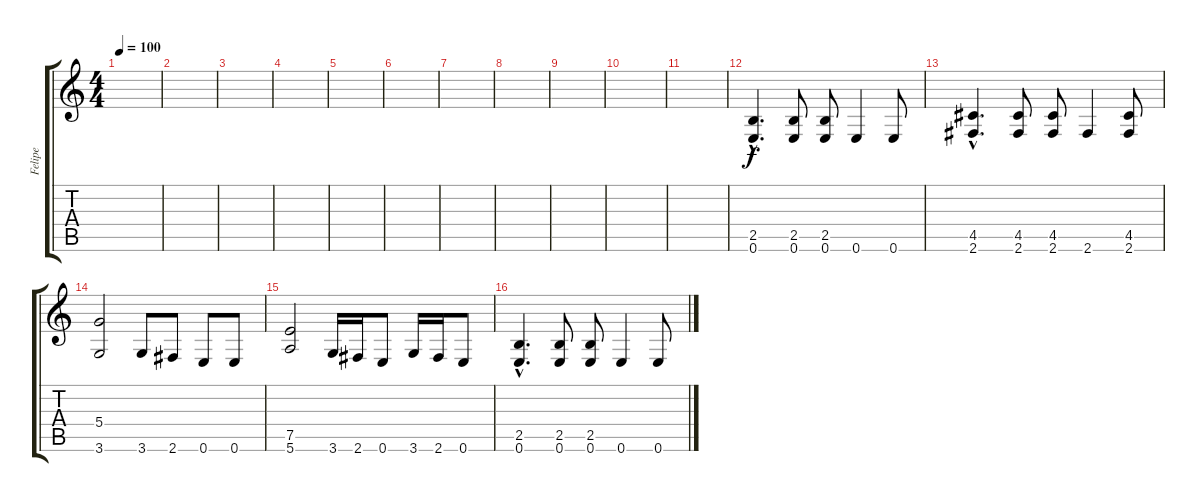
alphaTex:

\track ("Felipe" "Felipe") {instrument distortionguitar}
\staff {score tabs}
\tuning (E4 B3 G3 D3 A2 E2) {hide}
\ts (4 4)
\tempo 100
\clef g2
\ks c
|
|
|
|
|
|
|
|
|
|
|
(2.5{hac} 0.6{hac}).4{d} (2.5 0.6).8 (2.5 0.6).8 0.6.4 0.6.8 |
(4.5{hac} 2.6{hac}).4{d} (4.5 2.6).8 (4.5 2.6).8 2.6.4 (4.5 2.6).8 |
(5.4 3.6).2 3.6.8 2.6.8 0.6.8 0.6.8 |
(7.5 5.6).2 3.6.16 2.6.16 0.6.8 3.6.16 2.6.16 0.6.8 |
(2.5{hac} 0.6{hac}).4{d} (2.5 0.6).8 (2.5 0.6).8 0.6.4 0.6.8
